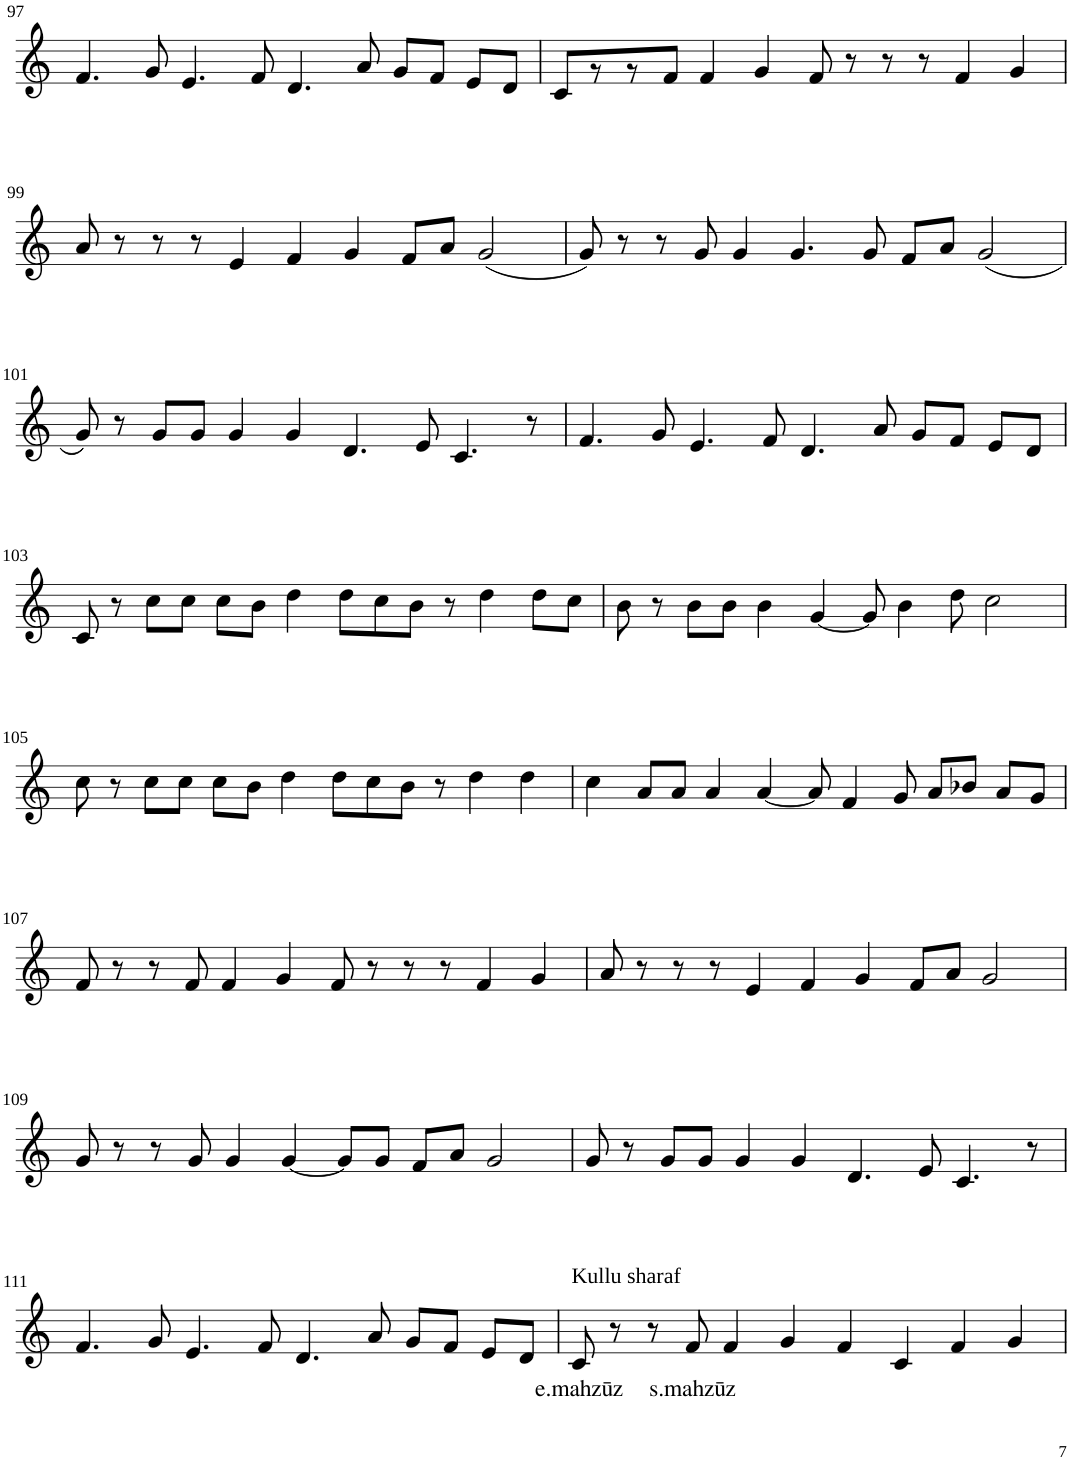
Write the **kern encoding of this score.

**kern	**text
*part1	*part1
*staff1	*staff1
*I"Violin	*
!!LO:PB:g=z
*clefG2	*
*k[]	*
*M8/4	*
=97	=97
4.f/	.
8g/	.
4.e/	.
8f/	.
4.d/	.
8a/	.
8g/L	.
8f/J	.
8e/L	.
8d/J	.
=98	=98
8c/L	.
8r	.
8r	.
8f/J	.
4f/	.
4g/	.
8f/	.
8r	.
8r	.
8r	.
4f/	.
4g/	.
!!LO:LB:g=z
=99	=99
8a/	.
8r	.
8r	.
8r	.
4e/	.
4f/	.
4g/	.
8f/L	.
8a/J	.
(2g/	.
=100	=100
8g/)	.
8r	.
8r	.
8g/	.
4g/	.
4.g/	.
8g/	.
8f/L	.
8a/J	.
(2g/	.
!!LO:LB:g=z
=101	=101
8g/)	.
8r	.
8g/L	.
8g/J	.
4g/	.
4g/	.
4.d/	.
8e/	.
4.c/	.
8r	.
=102	=102
4.f/	.
8g/	.
4.e/	.
8f/	.
4.d/	.
8a/	.
8g/L	.
8f/J	.
8e/L	.
8d/J	.
!!LO:LB:g=z
=103	=103
8c/	.
8r	.
8cc\L	.
8cc\J	.
8cc\L	.
8b\J	.
4dd\	.
8dd\L	.
8cc\	.
8b\J	.
8r	.
4dd\	.
8dd\L	.
8cc\J	.
=104	=104
8b\	.
8r	.
8b\L	.
8b\J	.
4b\	.
[4g/	.
8g/]	.
4b\	.
8dd\	.
2cc\	.
!!LO:LB:g=z
=105	=105
8cc\	.
8r	.
8cc\L	.
8cc\J	.
8cc\L	.
8b\J	.
4dd\	.
8dd\L	.
8cc\	.
8b\J	.
8r	.
4dd\	.
4dd\	.
=106	=106
4cc\	.
8a/L	.
8a/J	.
4a/	.
[4a/	.
8a/]	.
4f/	.
8g/	.
8a/L	.
8b-X/J	.
8a/L	.
8g/J	.
!!LO:LB:g=z
=107	=107
8f/	.
8r	.
8r	.
8f/	.
4f/	.
4g/	.
8f/	.
8r	.
8r	.
8r	.
4f/	.
4g/	.
=108	=108
8a/	.
8r	.
8r	.
8r	.
4e/	.
4f/	.
4g/	.
8f/L	.
8a/J	.
2g/	.
!!LO:LB:g=z
=109	=109
8g/	.
8r	.
8r	.
8g/	.
4g/	.
[4g/	.
8g/L]	.
8g/J	.
8f/L	.
8a/J	.
2g/	.
=110	=110
8g/	.
8r	.
8g/L	.
8g/J	.
4g/	.
4g/	.
4.d/	.
8e/	.
4.c/	.
8r	.
!!LO:LB:g=z
=111	=111
4.f/	.
8g/	.
4.e/	.
8f/	.
4.d/	.
8a/	.
8g/L	.
8f/J	.
8e/L	.
8d/J	.
=112	=112
!LO:TX:a:t=Kullu sharaf	!
!	!LO:LY:b
8c/	e.mahzūz
8r	.
8r	.
!	!LO:LY:b
8f/	s.mahzūz
4f/	.
4g/	.
4f/	.
4c/	.
4f/	.
4g/	.
=	=
*-	*-
